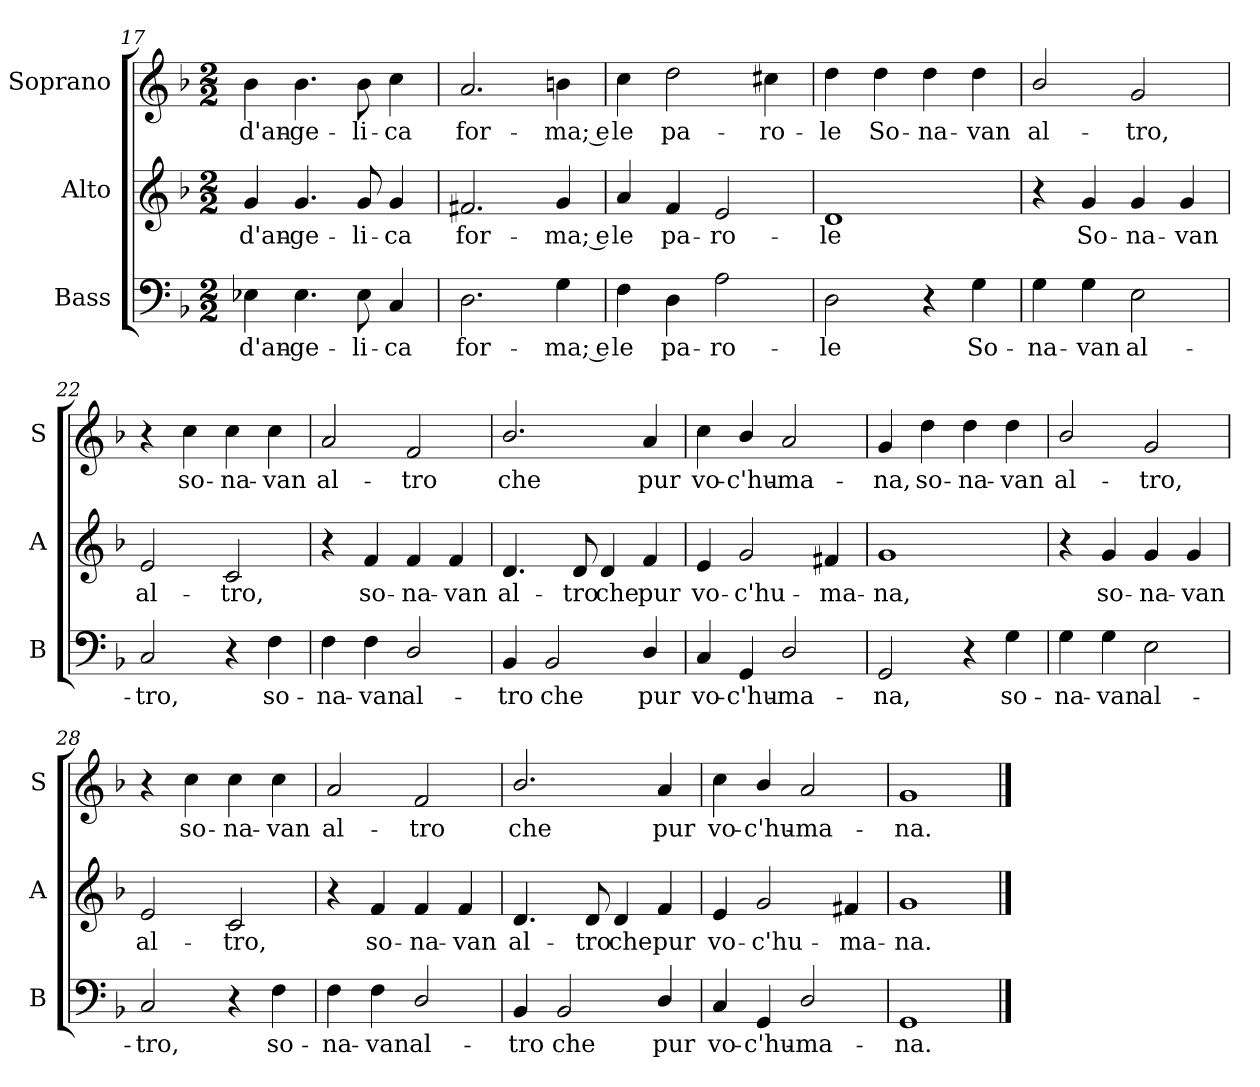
**kern	**text	**kern	**text	**kern	**text
*part3	*part3	*part2	*part2	*part1	*part1
*staff3	*staff3	*staff2	*staff2	*staff1	*staff1
*I"Bass	*	*I"Alto	*	*I"Soprano	*
*I'B	*	*I'A	*	*I'S	*
*clefF4	*	*clefG2	*	*clefG2	*
*k[b-]	*	*k[b-]	*	*k[b-]	*
*F:	*	*F:	*	*F:	*
*M2/2	*	*M2/2	*	*M2/2	*
=17	=17	=17	=17	=17	=17
!	!LO:LY:b	!	!LO:LY:b	!	!LO:LY:b
4E-X	d'an-	4g	d'an-	4b-	d'an-
!	!LO:LY:b	!	!LO:LY:b	!	!LO:LY:b
4.E-	-ge-	4.g	-ge-	4.b-	-ge-
!	!LO:LY:b	!	!LO:LY:b	!	!LO:LY:b
8E-	-li-	8g	-li-	8b-	-li-
!	!LO:LY:b	!	!LO:LY:b	!	!LO:LY:b
4C	-ca	4g	-ca	4cc	-ca
=18	=18	=18	=18	=18	=18
!	!LO:LY:b	!	!LO:LY:b	!	!LO:LY:b
2.D	for-	2.f#X	for-	2.a	for-
!	!LO:LY:b	!	!LO:LY:b	!	!LO:LY:b
4G	-ma; e	4g	-ma; e	4bn	-ma; e
!!LO:LB:g=z
=19	=19	=19	=19	=19	=19
!	!LO:LY:b	!	!LO:LY:b	!	!LO:LY:b
4F	le	4a	le	4cc	le
!	!LO:LY:b	!	!LO:LY:b	!	!LO:LY:b
4D	pa-	4f	pa-	2dd	pa-
!	!LO:LY:b	!	!LO:LY:b	!	!
2A	-ro-	2e	-ro-	.	.
!	!	!	!	!	!LO:LY:b
.	.	.	.	4cc#X	-ro-
=20	=20	=20	=20	=20	=20
!	!LO:LY:b	!	!LO:LY:b	!	!LO:LY:b
2D	-le	1d	-le	4dd	-le
!	!	!	!	!	!LO:LY:b
.	.	.	.	4dd	So-
!	!	!	!	!	!LO:LY:b
4r	.	.	.	4dd	-na-
!	!LO:LY:b	!	!	!	!LO:LY:b
4G	So-	.	.	4dd	-van
=21	=21	=21	=21	=21	=21
!	!LO:LY:b	!	!	!	!LO:LY:b
4G	-na-	4r	.	2b-/	al-
!	!LO:LY:b	!	!LO:LY:b	!	!
4G	-van	4g	So-	.	.
!	!LO:LY:b	!	!LO:LY:b	!	!LO:LY:b
2E	al-	4g	-na-	2g	-tro,
!	!	!	!LO:LY:b	!	!
.	.	4g	-van	.	.
=22	=22	=22	=22	=22	=22
!	!LO:LY:b	!	!LO:LY:b	!	!
2C	-tro,	2e	al-	4r	.
!	!	!	!	!	!LO:LY:b
.	.	.	.	4cc	so-
!	!	!	!LO:LY:b	!	!LO:LY:b
4r	.	2c	-tro,	4cc	-na-
!	!LO:LY:b	!	!	!	!LO:LY:b
4F	so-	.	.	4cc	-van
=23	=23	=23	=23	=23	=23
!	!LO:LY:b	!	!	!	!LO:LY:b
4F	-na-	4r	.	2a	al-
!	!LO:LY:b	!	!LO:LY:b	!	!
4F	-van	4f	so-	.	.
!	!LO:LY:b	!	!LO:LY:b	!	!LO:LY:b
2D/	al-	4f	-na-	2f	-tro
!	!	!	!LO:LY:b	!	!
.	.	4f	-van	.	.
=24	=24	=24	=24	=24	=24
!	!LO:LY:b	!	!LO:LY:b	!	!LO:LY:b
4BB-	-tro	4.d	al-	2.b-/	che
!	!LO:LY:b	!	!	!	!
2BB-	che	.	.	.	.
!	!	!	!LO:LY:b	!	!
.	.	8d	-tro	.	.
!	!	!	!LO:LY:b	!	!
.	.	4d	che	.	.
!	!LO:LY:b	!	!LO:LY:b	!	!LO:LY:b
4D/	pur	4f	pur	4a	pur
=25	=25	=25	=25	=25	=25
!	!LO:LY:b	!	!LO:LY:b	!	!LO:LY:b
4C	vo-	4e	vo-	4cc	vo-
!	!LO:LY:b	!	!LO:LY:b	!	!LO:LY:b
4GG	-c'hu-	2g	-c'hu-	4b-/	-c'hu-
!	!LO:LY:b	!	!	!	!LO:LY:b
2D/	-ma-	.	.	2a	-ma-
!	!	!	!LO:LY:b	!	!
.	.	4f#X	-ma-	.	.
!!LO:LB:g=z
=26	=26	=26	=26	=26	=26
!	!LO:LY:b	!	!LO:LY:b	!	!LO:LY:b
2GG	-na,	1g	-na,	4g	-na,
!	!	!	!	!	!LO:LY:b
.	.	.	.	4dd	so-
!	!	!	!	!	!LO:LY:b
4r	.	.	.	4dd	-na-
!	!LO:LY:b	!	!	!	!LO:LY:b
4G	so-	.	.	4dd	-van
=27	=27	=27	=27	=27	=27
!	!LO:LY:b	!	!	!	!LO:LY:b
4G	-na-	4r	.	2b-/	al-
!	!LO:LY:b	!	!LO:LY:b	!	!
4G	-van	4g	so-	.	.
!	!LO:LY:b	!	!LO:LY:b	!	!LO:LY:b
2E	al-	4g	-na-	2g	-tro,
!	!	!	!LO:LY:b	!	!
.	.	4g	-van	.	.
=28	=28	=28	=28	=28	=28
!	!LO:LY:b	!	!LO:LY:b	!	!
2C	-tro,	2e	al-	4r	.
!	!	!	!	!	!LO:LY:b
.	.	.	.	4cc	so-
!	!	!	!LO:LY:b	!	!LO:LY:b
4r	.	2c	-tro,	4cc	-na-
!	!LO:LY:b	!	!	!	!LO:LY:b
4F	so-	.	.	4cc	-van
=29	=29	=29	=29	=29	=29
!	!LO:LY:b	!	!	!	!LO:LY:b
4F	-na-	4r	.	2a	al-
!	!LO:LY:b	!	!LO:LY:b	!	!
4F	-van	4f	so-	.	.
!	!LO:LY:b	!	!LO:LY:b	!	!LO:LY:b
2D/	al-	4f	-na-	2f	-tro
!	!	!	!LO:LY:b	!	!
.	.	4f	-van	.	.
=30	=30	=30	=30	=30	=30
!	!LO:LY:b	!	!LO:LY:b	!	!LO:LY:b
4BB-	-tro	4.d	al-	2.b-/	che
!	!LO:LY:b	!	!	!	!
2BB-	che	.	.	.	.
!	!	!	!LO:LY:b	!	!
.	.	8d	-tro	.	.
!	!	!	!LO:LY:b	!	!
.	.	4d	che	.	.
!	!LO:LY:b	!	!LO:LY:b	!	!LO:LY:b
4D/	pur	4f	pur	4a	pur
=31	=31	=31	=31	=31	=31
!	!LO:LY:b	!	!LO:LY:b	!	!LO:LY:b
4C	vo-	4e	vo-	4cc	vo-
!	!LO:LY:b	!	!LO:LY:b	!	!LO:LY:b
4GG	-c'hu-	2g	-c'hu-	4b-/	-c'hu-
!	!LO:LY:b	!	!	!	!LO:LY:b
2D/	-ma-	.	.	2a	-ma-
!	!	!	!LO:LY:b	!	!
.	.	4f#X	-ma-	.	.
=32	=32	=32	=32	=32	=32
!	!LO:LY:b	!	!LO:LY:b	!	!LO:LY:b
1GG	-na.	1g	-na.	1g	-na.
==	==	==	==	==	==
*-	*-	*-	*-	*-	*-
